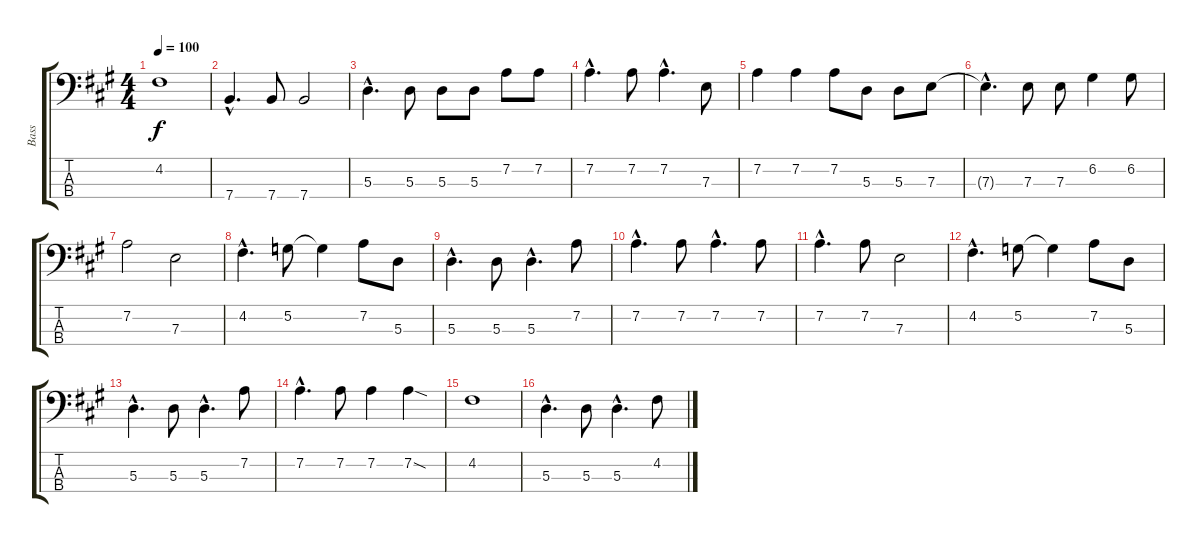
\track ("Bass" "Bass") {instrument electricbasspick}
\staff {score tabs}
\tuning (G2 D2 A1 E1) {hide}
\ts (4 4)
\tempo 100
\clef f4
\ks a
4.2.1{dy f} |
7.4{hac}.4{d} 7.4.8 7.4.2 |
5.3{hac}.4{d} 5.3.8 5.3.8 5.3.8 7.2.8 7.2.8 |
7.2{hac}.4{d} 7.2.8 7.2{hac}.4{d} 7.3.8 |
7.2.4 7.2.4 7.2.8 5.3.8 5.3.8 7.3.8 |
7.3{hac t}.4{d} 7.3.8 7.3.8 6.2.4 6.2.8 |
7.2.2 7.3.2 |
4.2{hac}.4{d} 5.2.8 5.2{t}.4 7.2.8 5.3.8 |
5.3{hac}.4{d} 5.3.8 5.3{hac}.4{d} 7.2.8 |
7.2{hac}.4{d} 7.2.8 7.2{hac}.4{d} 7.2.8 |
7.2{hac}.4{d} 7.2.8 7.3.2 |
4.2{hac}.4{d} 5.2.8 5.2{t}.4 7.2.8 5.3.8 |
5.3{hac}.4{d} 5.3.8 5.3{hac}.4{d} 7.2.8 |
7.2{hac}.4{d} 7.2.8 7.2.4 7.2{sod}.4 |
4.2.1 |
5.3{hac}.4{d} 5.3.8 5.3{hac}.4{d} 4.2.8
